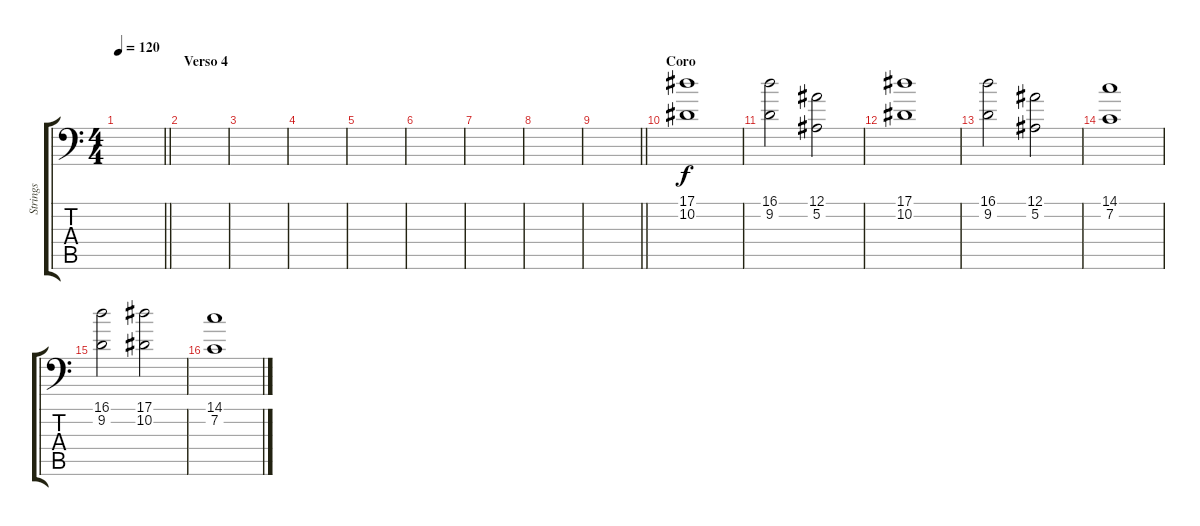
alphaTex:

\track ("Strings" "Strings") {instrument stringensemble1}
\staff {score tabs}
\tuning (Bb3 F3 Db3 Ab2 Eb2 Ab1) {hide}
\ts (4 4)
\tempo 120
\clef f4
\barLineRight lightlight
\ks c
|
\section ("" "Verso 4")
|
|
|
|
|
|
|
\barLineRight lightlight
|
\section ("" "Coro")
(17.1 10.2).1{instrument pad4choir} |
(16.1 9.2).2 (12.1 5.2).2 |
(17.1 10.2).1 |
(16.1 9.2).2 (12.1 5.2).2 |
(14.1 7.2).1 |
(16.1 9.2).2 (17.1 10.2).2 |
(14.1 7.2).1
